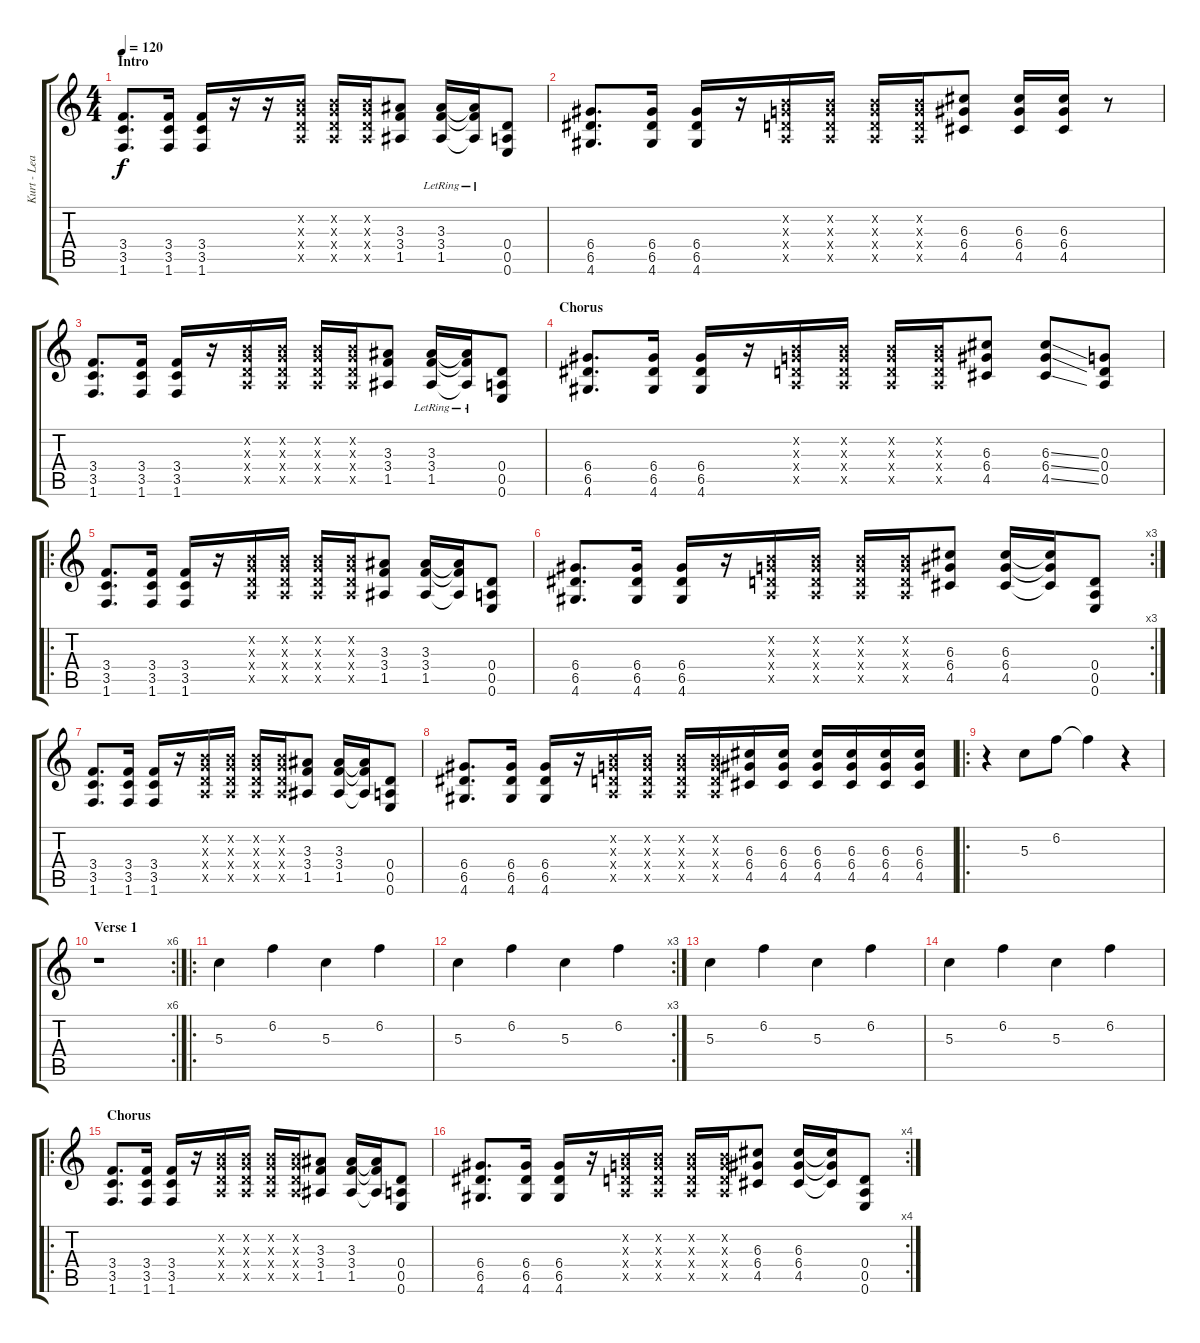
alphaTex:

\track ("Kurt - Lead Guitar" "Kurt - Lea") {instrument electricguitarclean}
\staff {score tabs}
\tuning (E4 B3 G3 D3 A2 E2) {hide}
\ts (4 4)
\section ("" "Intro")
\tempo 120
\clef g2
\ks c
(3.4 3.5 1.6).8{d dy f instrument electricguitarclean} (3.4 3.5 1.6).16 (3.4 3.5 1.6).16 r.16 r.16 (0.2{x} 0.3{x} 0.4{x} 0.5{x}).16 (0.2{x} 0.3{x} 0.4{x} 0.5{x}).16 (0.2{x} 0.3{x} 0.4{x} 0.5{x}).16 (3.3 3.4 1.5).8 (3.3 3.4{lr} 1.5).16 (3.3{t} 3.4{lr t} 1.5{t}).16 (0.4 0.5 0.6).8 |
(6.4 6.5 4.6).8{d} (6.4 6.5 4.6).16 (6.4 6.5 4.6).16 r.16 (0.2{x} 0.3{x} 0.4{x} 0.5{x}).16 (0.2{x} 0.3{x} 0.4{x} 0.5{x}).16 (0.2{x} 0.3{x} 0.4{x} 0.5{x}).16 (0.2{x} 0.3{x} 0.4{x} 0.5{x}).16 (6.3 6.4 4.5).8 (6.3 6.4 4.5).16 (6.3 6.4 4.5).16 r.8 |
(3.4 3.5 1.6).8{d} (3.4 3.5 1.6).16 (3.4 3.5 1.6).16 r.16 (0.2{x} 0.3{x} 0.4{x} 0.5{x}).16 (0.2{x} 0.3{x} 0.4{x} 0.5{x}).16 (0.2{x} 0.3{x} 0.4{x} 0.5{x}).16 (0.2{x} 0.3{x} 0.4{x} 0.5{x}).16 (3.3 3.4 1.5).8 (3.3 3.4{lr} 1.5).16 (3.3{t} 3.4{lr t} 1.5{t}).16 (0.4 0.5 0.6).8 |
\section ("" "Chorus")
(6.4 6.5 4.6).8{d} (6.4 6.5 4.6).16 (6.4 6.5 4.6).16 r.16 (0.2{x} 0.3{x} 0.4{x} 0.5{x}).16 (0.2{x} 0.3{x} 0.4{x} 0.5{x}).16 (0.2{x} 0.3{x} 0.4{x} 0.5{x}).16 (0.2{x} 0.3{x} 0.4{x} 0.5{x}).16 (6.3 6.4 4.5).8 (6.3{ss} 6.4{ss} 4.5{ss}).8 (0.3 0.4 0.5).8 |
\ro
(3.4 3.5 1.6).8{d} (3.4 3.5 1.6).16 (3.4 3.5 1.6).16 r.16 (0.2{x} 0.3{x} 0.4{x} 0.5{x}).16 (0.2{x} 0.3{x} 0.4{x} 0.5{x}).16 (0.2{x} 0.3{x} 0.4{x} 0.5{x}).16 (0.2{x} 0.3{x} 0.4{x} 0.5{x}).16 (3.3 3.4 1.5).8 (3.3 3.4 1.5).16 (3.3{t} 3.4{t} 1.5{t}).16 (0.4 0.5 0.6).8 |
\rc 3
(6.4 6.5 4.6).8{d} (6.4 6.5 4.6).16 (6.4 6.5 4.6).16 r.16 (0.2{x} 0.3{x} 0.4{x} 0.5{x}).16 (0.2{x} 0.3{x} 0.4{x} 0.5{x}).16 (0.2{x} 0.3{x} 0.4{x} 0.5{x}).16 (0.2{x} 0.3{x} 0.4{x} 0.5{x}).16 (6.3 6.4 4.5).8 (6.3 6.4 4.5).16 (6.3{t} 6.4{t} 4.5{t}).16 (0.4 0.5 0.6).8 |
(3.4 3.5 1.6).8{d} (3.4 3.5 1.6).16 (3.4 3.5 1.6).16 r.16 (0.2{x} 0.3{x} 0.4{x} 0.5{x}).16 (0.2{x} 0.3{x} 0.4{x} 0.5{x}).16 (0.2{x} 0.3{x} 0.4{x} 0.5{x}).16 (0.2{x} 0.3{x} 0.4{x} 0.5{x}).16 (3.3 3.4 1.5).8 (3.3 3.4 1.5).16 (3.3{t} 3.4{t} 1.5{t}).16 (0.4 0.5 0.6).8 |
(6.4 6.5 4.6).8{d} (6.4 6.5 4.6).16 (6.4 6.5 4.6).16 r.16 (0.2{x} 0.3{x} 0.4{x} 0.5{x}).16 (0.2{x} 0.3{x} 0.4{x} 0.5{x}).16 (0.2{x} 0.3{x} 0.4{x} 0.5{x}).16 (0.2{x} 0.3{x} 0.4{x} 0.5{x}).16 (6.3 6.4 4.5).16 (6.3 6.4 4.5).16 (6.3 6.4 4.5).16 (6.3 6.4 4.5).16 (6.3 6.4 4.5).16 (6.3 6.4 4.5).16 |
\ro
r.4 5.3.8 6.2.8 6.2{t}.4 r.4 |
\rc 6
\section ("" "Verse 1")
r.1 |
\ro
5.3.4 6.2.4 5.3.4 6.2.4 |
\rc 3
5.3.4 6.2.4 5.3.4 6.2.4 |
5.3.4 6.2.4 5.3.4 6.2.4 |
5.3.4 6.2.4 5.3.4 6.2.4 |
\ro
\section ("" "Chorus")
(3.4 3.5 1.6).8{d} (3.4 3.5 1.6).16 (3.4 3.5 1.6).16 r.16 (0.2{x} 0.3{x} 0.4{x} 0.5{x}).16 (0.2{x} 0.3{x} 0.4{x} 0.5{x}).16 (0.2{x} 0.3{x} 0.4{x} 0.5{x}).16 (0.2{x} 0.3{x} 0.4{x} 0.5{x}).16 (3.3 3.4 1.5).8 (3.3 3.4 1.5).16 (3.3{t} 3.4{t} 1.5{t}).16 (0.4 0.5 0.6).8 |
\rc 4
(6.4 6.5 4.6).8{d} (6.4 6.5 4.6).16 (6.4 6.5 4.6).16 r.16 (0.2{x} 0.3{x} 0.4{x} 0.5{x}).16 (0.2{x} 0.3{x} 0.4{x} 0.5{x}).16 (0.2{x} 0.3{x} 0.4{x} 0.5{x}).16 (0.2{x} 0.3{x} 0.4{x} 0.5{x}).16 (6.3 6.4 4.5).8 (6.3 6.4 4.5).16 (6.3{t} 6.4{t} 4.5{t}).16 (0.4 0.5 0.6).8
